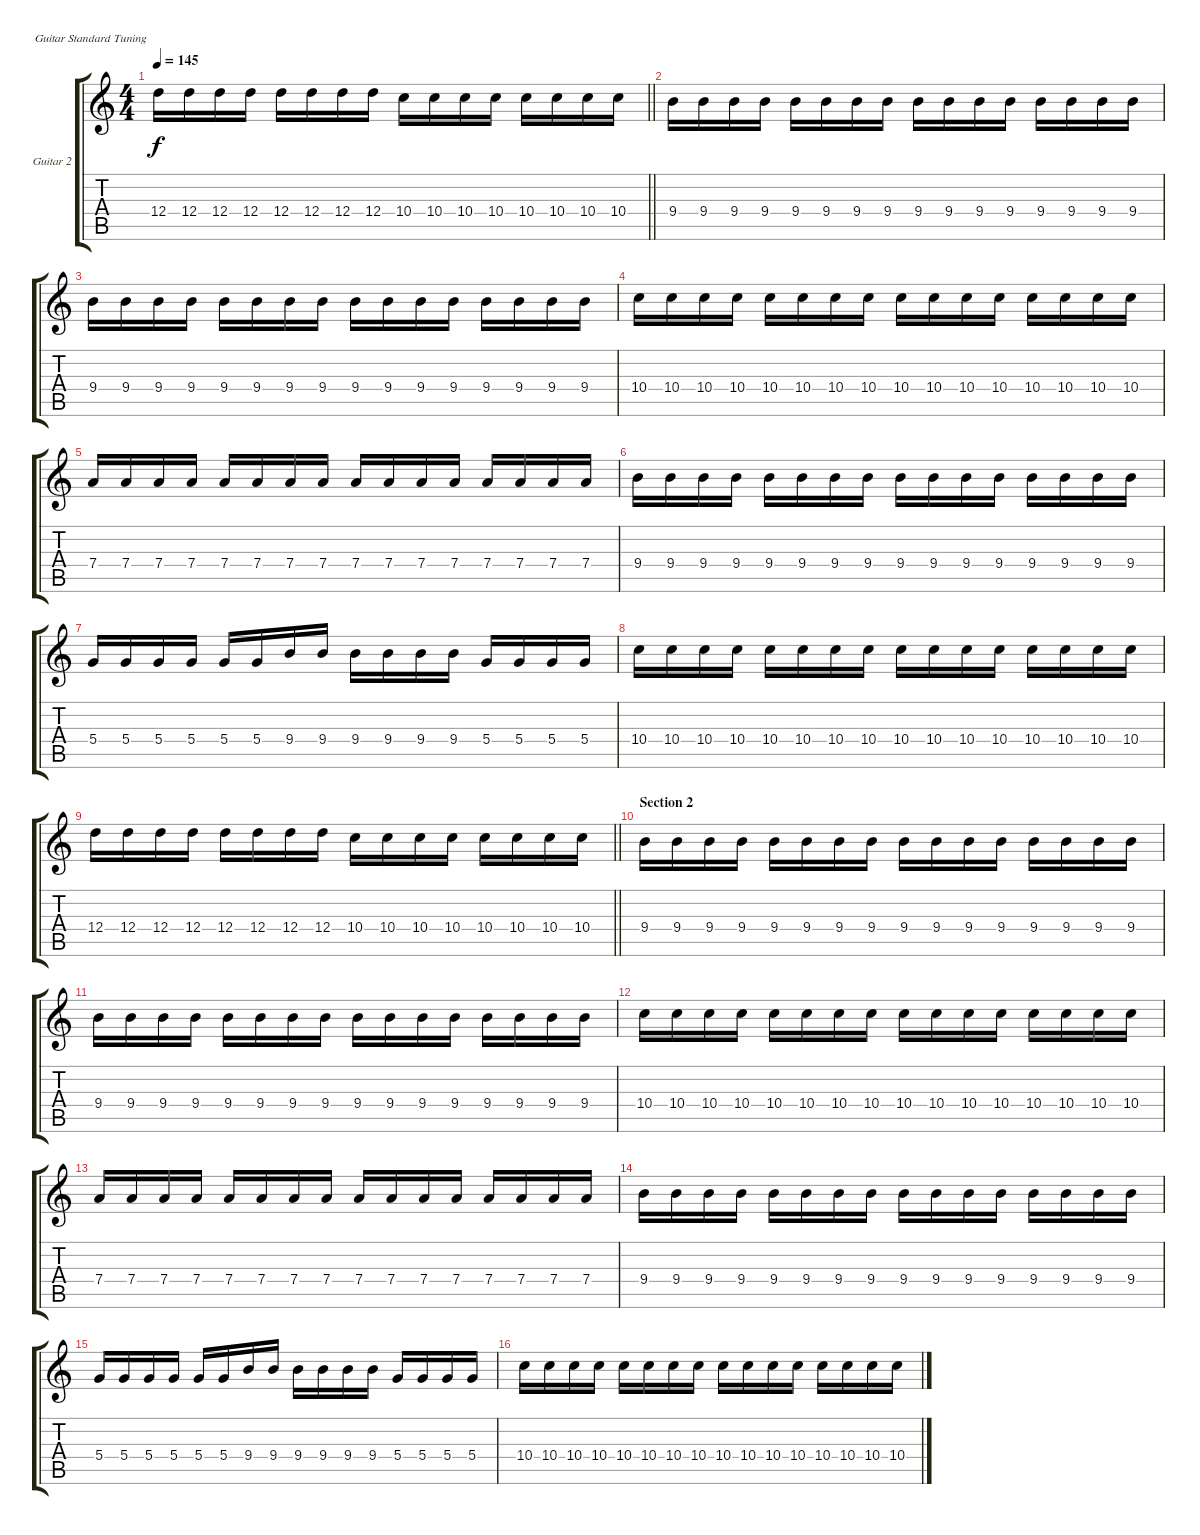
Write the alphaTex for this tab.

\defaultSystemsLayout 4
\bracketExtendMode groupsimilarinstruments
\firstSystemTrackNameOrientation horizontal
\otherSystemsTrackNameOrientation horizontal
\track ("Guitar 2" "Guitar 2") {instrument distortionguitar}
\staff {score tabs}
\tuning (E4 B3 G3 D3 A2 E2)
\ts (4 4)
\tempo 145
\clef g2
\barLineRight lightlight
\ks c
12.4.16{dy f} 12.4.16 12.4.16 12.4.16 12.4.16 12.4.16 12.4.16 12.4.16 10.4.16 10.4.16 10.4.16 10.4.16 10.4.16 10.4.16 10.4.16 10.4.16 |
\scale
0.333333 9.4.16 9.4.16 9.4.16 9.4.16 9.4.16 9.4.16 9.4.16 9.4.16 9.4.16 9.4.16 9.4.16 9.4.16 9.4.16 9.4.16 9.4.16 9.4.16 |
\scale
0.333333 9.4.16 9.4.16 9.4.16 9.4.16 9.4.16 9.4.16 9.4.16 9.4.16 9.4.16 9.4.16 9.4.16 9.4.16 9.4.16 9.4.16 9.4.16 9.4.16 |
\scale
0.333333 10.4.16 10.4.16 10.4.16 10.4.16 10.4.16 10.4.16 10.4.16 10.4.16 10.4.16 10.4.16 10.4.16 10.4.16 10.4.16 10.4.16 10.4.16 10.4.16 |
\scale
0.333333 7.4.16 7.4.16 7.4.16 7.4.16 7.4.16 7.4.16 7.4.16 7.4.16 7.4.16 7.4.16 7.4.16 7.4.16 7.4.16 7.4.16 7.4.16 7.4.16 |
\scale
0.333333 9.4.16 9.4.16 9.4.16 9.4.16 9.4.16 9.4.16 9.4.16 9.4.16 9.4.16 9.4.16 9.4.16 9.4.16 9.4.16 9.4.16 9.4.16 9.4.16 |
\scale
0.333333 5.4.16 5.4.16 5.4.16 5.4.16 5.4.16 5.4.16 9.4.16 9.4.16 9.4.16 9.4.16 9.4.16 9.4.16 5.4.16 5.4.16 5.4.16 5.4.16 |
\scale
0.333333 10.4.16 10.4.16 10.4.16 10.4.16 10.4.16 10.4.16 10.4.16 10.4.16 10.4.16 10.4.16 10.4.16 10.4.16 10.4.16 10.4.16 10.4.16 10.4.16 |
\scale
0.333333
\barLineRight lightlight
12.4.16 12.4.16 12.4.16 12.4.16 12.4.16 12.4.16 12.4.16 12.4.16 10.4.16 10.4.16 10.4.16 10.4.16 10.4.16 10.4.16 10.4.16 10.4.16 |
\section ("" "Section 2")
\scale
0.333333 9.4.16 9.4.16 9.4.16 9.4.16 9.4.16 9.4.16 9.4.16 9.4.16 9.4.16 9.4.16 9.4.16 9.4.16 9.4.16 9.4.16 9.4.16 9.4.16 |
\scale
0.333333 9.4.16 9.4.16 9.4.16 9.4.16 9.4.16 9.4.16 9.4.16 9.4.16 9.4.16 9.4.16 9.4.16 9.4.16 9.4.16 9.4.16 9.4.16 9.4.16 |
\scale
0.333333 10.4.16 10.4.16 10.4.16 10.4.16 10.4.16 10.4.16 10.4.16 10.4.16 10.4.16 10.4.16 10.4.16 10.4.16 10.4.16 10.4.16 10.4.16 10.4.16 |
\scale
0.333333 7.4.16 7.4.16 7.4.16 7.4.16 7.4.16 7.4.16 7.4.16 7.4.16 7.4.16 7.4.16 7.4.16 7.4.16 7.4.16 7.4.16 7.4.16 7.4.16 |
\scale
0.333333 9.4.16 9.4.16 9.4.16 9.4.16 9.4.16 9.4.16 9.4.16 9.4.16 9.4.16 9.4.16 9.4.16 9.4.16 9.4.16 9.4.16 9.4.16 9.4.16 |
\scale
0.333333 5.4.16 5.4.16 5.4.16 5.4.16 5.4.16 5.4.16 9.4.16 9.4.16 9.4.16 9.4.16 9.4.16 9.4.16 5.4.16 5.4.16 5.4.16 5.4.16 |
\scale
0.333333 10.4.16 10.4.16 10.4.16 10.4.16 10.4.16 10.4.16 10.4.16 10.4.16 10.4.16 10.4.16 10.4.16 10.4.16 10.4.16 10.4.16 10.4.16 10.4.16
